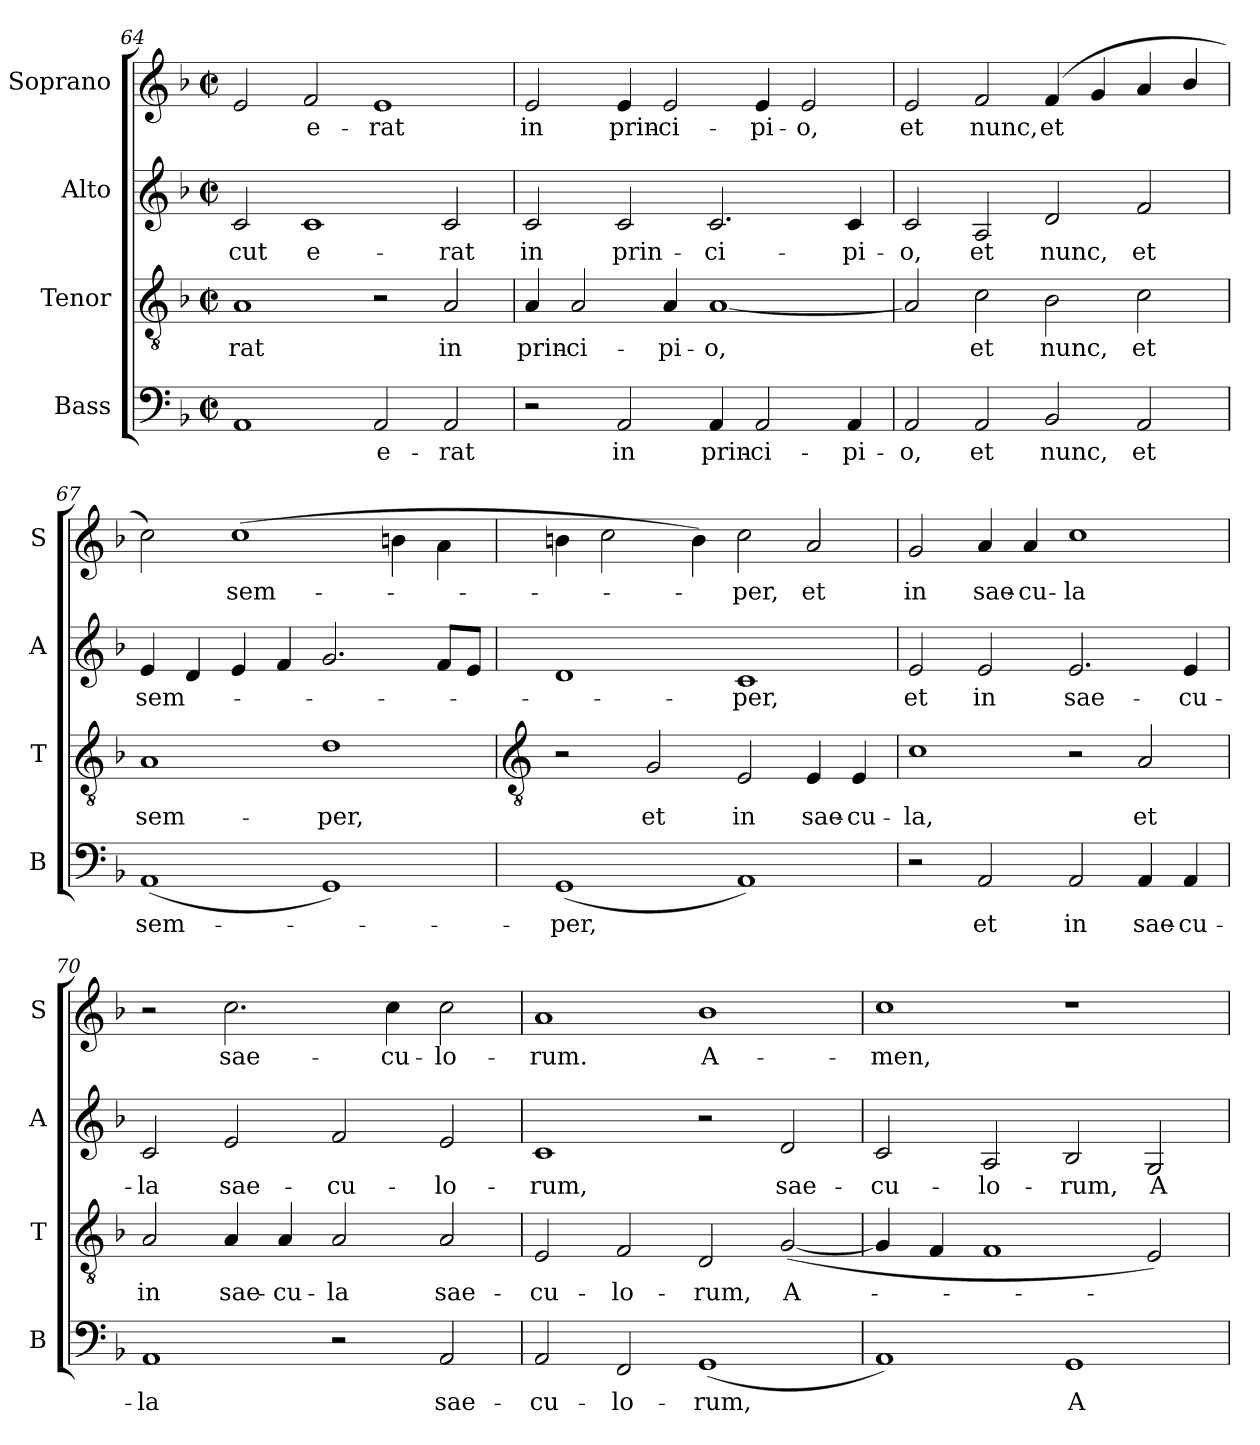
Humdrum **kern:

**kern	**text	**kern	**text	**kern	**text	**kern	**text
*part4	*part4	*part3	*part3	*part2	*part2	*part1	*part1
*staff4	*staff4	*staff3	*staff3	*staff2	*staff2	*staff1	*staff1
*I"Bass	*	*I"Tenor	*	*I"Alto	*	*I"Soprano	*
*I'B	*	*I'T	*	*I'A	*	*I'S	*
*clefF4	*	*clefGv2	*	*clefG2	*	*clefG2	*
*k[b-]	*	*k[b-]	*	*k[b-]	*	*k[b-]	*
*F:	*	*F:	*	*F:	*	*F:	*
*M4/2	*	*M4/2	*	*M4/2	*	*M4/2	*
*met(c|)	*	*met(c|)	*	*met(c|)	*	*met(c|)	*
=64	=64	=64	=64	=64	=64	=64	=64
!	!	!	!LO:LY:b	!	!LO:LY:b	!	!
1AA	.	1A	-rat	2c	cut	2e	.
!	!	!	!	!	!LO:LY:b	!	!LO:LY:b
.	.	.	.	1c	e-	2f	e-
!	!LO:LY:b	!	!	!	!	!	!LO:LY:b
2AA	e-	2r	.	.	.	1e	-rat
!	!LO:LY:b	!	!LO:LY:b	!	!LO:LY:b	!	!
2AA	-rat	2A	in	2c	-rat	.	.
=65	=65	=65	=65	=65	=65	=65	=65
!	!	!	!LO:LY:b	!	!LO:LY:b	!	!LO:LY:b
2r	.	4A	prin-	2c	in	2e	in
!	!	!	!LO:LY:b	!	!	!	!
.	.	2A	-ci-	.	.	.	.
!	!LO:LY:b	!	!	!	!LO:LY:b	!	!LO:LY:b
2AA	in	.	.	2c	prin-	4e	prin-
!	!	!	!LO:LY:b	!	!	!	!LO:LY:b
.	.	4A	-pi-	.	.	2e	-ci-
!	!LO:LY:b	!	!LO:LY:b	!	!LO:LY:b	!	!
4AA	prin-	[1A	-o,	2.c	-ci-	.	.
!	!LO:LY:b	!	!	!	!	!	!LO:LY:b
2AA	-ci-	.	.	.	.	4e	-pi-
!	!	!	!	!	!	!	!LO:LY:b
.	.	.	.	.	.	2e	-o,
!	!LO:LY:b	!	!	!	!LO:LY:b	!	!
4AA	-pi-	.	.	4c	-pi-	.	.
=66	=66	=66	=66	=66	=66	=66	=66
!	!LO:LY:b	!	!	!	!LO:LY:b	!	!LO:LY:b
2AA	-o,	2A]	.	2c	-o,	2e	et
!	!LO:LY:b	!	!LO:LY:b	!	!LO:LY:b	!	!LO:LY:b
2AA	et	2c	et	2A	et	2f	nunc,
!	!LO:LY:b	!	!LO:LY:b	!	!LO:LY:b	!	!LO:LY:b
2BB-	nunc,	2B-	nunc,	2d	nunc,	(<4f	et
.	.	.	.	.	.	4g	.
!	!LO:LY:b	!	!LO:LY:b	!	!LO:LY:b	!	!
2AA	et	2c	et	2f	et	4a	.
.	.	.	.	.	.	4b-/	.
=67	=67	=67	=67	=67	=67	=67	=67
!	!LO:LY:b	!	!LO:LY:b	!	!LO:LY:b	!	!
(<1AA	sem-	1A	sem-	4e	sem-	2cc)	.
.	.	.	.	4d	.	.	.
!	!	!	!	!	!	!	!LO:LY:b
.	.	.	.	4e	.	(>1cc	sem-
.	.	.	.	4f	.	.	.
!	!	!	!LO:LY:b	!	!	!	!
1GG)	.	1d	-per,	2.g	.	.	.
.	.	.	.	.	.	4bn	.
.	.	.	.	8fL	.	4a\	.
.	.	.	.	8eJ	.	.	.
!!LO:LB:g=z
=68	=68	=68	=68	=68	=68	=68	=68
*	*	*clefGv2	*	*	*	*	*
!	!LO:LY:b	!	!	!	!	!	!
(<1GG	per,	2r	.	1d	.	4b	.
.	.	.	.	.	.	2cc	.
!	!	!	!LO:LY:b	!	!	!	!
.	.	2G	et	.	.	.	.
.	.	.	.	.	.	4b)	.
!	!	!	!LO:LY:b	!	!LO:LY:b	!	!LO:LY:b
1AA)	.	2E	in	1c	per,	2cc	per,
!	!	!	!LO:LY:b	!	!	!	!LO:LY:b
.	.	4E	sae-	.	.	2a	et
!	!	!	!LO:LY:b	!	!	!	!
.	.	4E	-cu-	.	.	.	.
=69	=69	=69	=69	=69	=69	=69	=69
!	!	!	!LO:LY:b	!	!LO:LY:b	!	!LO:LY:b
2r	.	1c	-la,	2e	et	2g	in
!	!LO:LY:b	!	!	!	!LO:LY:b	!	!LO:LY:b
2AA	et	.	.	2e	in	4a	sae-
!	!	!	!	!	!	!	!LO:LY:b
.	.	.	.	.	.	4a	-cu-
!	!LO:LY:b	!	!	!	!LO:LY:b	!	!LO:LY:b
2AA	in	2r	.	2.e	sae-	1cc	-la
!	!LO:LY:b	!	!LO:LY:b	!	!	!	!
4AA	sae-	2A	et	.	.	.	.
!	!LO:LY:b	!	!	!	!LO:LY:b	!	!
4AA	-cu-	.	.	4e	-cu-	.	.
=70	=70	=70	=70	=70	=70	=70	=70
!	!LO:LY:b	!	!LO:LY:b	!	!LO:LY:b	!	!
1AA	-la	2A	in	2c	-la	2r	.
!	!	!	!LO:LY:b	!	!LO:LY:b	!	!LO:LY:b
.	.	4A	sae-	2e	sae-	2.cc	sae-
!	!	!	!LO:LY:b	!	!	!	!
.	.	4A	-cu-	.	.	.	.
!	!	!	!LO:LY:b	!	!LO:LY:b	!	!
2r	.	2A	-la	2f	-cu-	.	.
!	!	!	!	!	!	!	!LO:LY:b
.	.	.	.	.	.	4cc	-cu-
!	!LO:LY:b	!	!LO:LY:b	!	!LO:LY:b	!	!LO:LY:b
2AA	sae-	2A	sae-	2e	-lo-	2cc	-lo-
=71	=71	=71	=71	=71	=71	=71	=71
!	!LO:LY:b	!	!LO:LY:b	!	!LO:LY:b	!	!LO:LY:b
2AA	-cu-	2E	-cu-	1c	-rum,	1a	-rum.
!	!LO:LY:b	!	!LO:LY:b	!	!	!	!
2FF	-lo-	2F	-lo-	.	.	.	.
!	!LO:LY:b	!	!LO:LY:b	!	!	!	!LO:LY:b
(<1GG	-rum,	2D	-rum,	2r	.	1b-	A-
!	!	!	!LO:LY:b	!	!LO:LY:b	!	!
.	.	(<[2G	A-	2d	sae-	.	.
=72	=72	=72	=72	=72	=72	=72	=72
!	!	!	!	!	!LO:LY:b	!	!LO:LY:b
1AA)	.	4G]	.	2c	-cu-	1cc	-men,
.	.	4F	.	.	.	.	.
!	!	!	!	!	!LO:LY:b	!	!
.	.	1F	.	2A	-lo-	.	.
!	!LO:LY:b	!	!	!	!LO:LY:b	!	!
1GG	A-	.	.	2B-	-rum,	1r	.
!	!	!	!	!	!LO:LY:b	!	!
.	.	2E)	.	2G	A-	.	.
=	=	=	=	=	=	=	=
*-	*-	*-	*-	*-	*-	*-	*-
